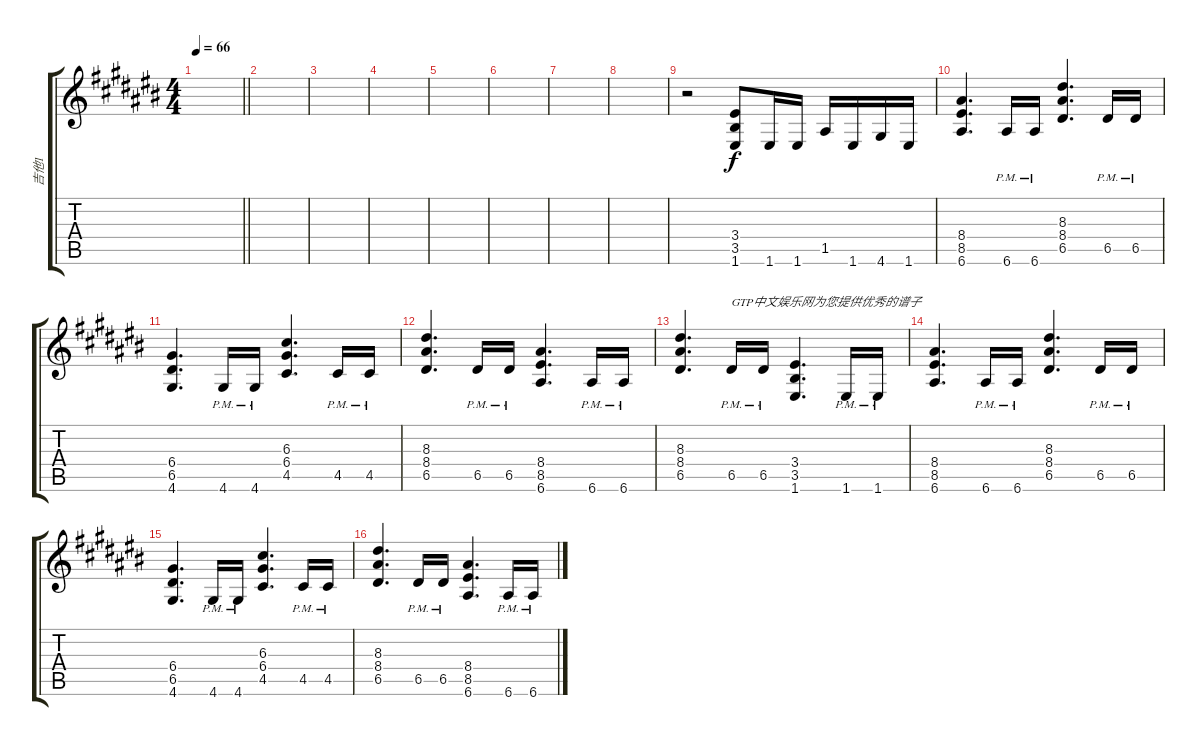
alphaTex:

\track ("吉他1" "吉他1") {instrument overdrivenguitar}
\staff {score tabs}
\tuning (E4 B3 G3 D3 A2 E2) {hide}
\ts (4 4)
\tempo 66
\clef g2
\barLineRight lightlight
\ks c#
|
|
|
|
|
|
|
|
r.2 (3.4 3.5 1.6).8{volume 5 instrument distortionguitar} 1.6.16 1.6.16 1.5.16 1.6.16 4.6.16 1.6.16 |
(8.4 8.5 6.6).4{d} 6.6{pm}.16 6.6{pm}.16 (8.3 8.4 6.5).4{d} 6.5{pm}.16 6.5{pm}.16 |
(6.4 6.5 4.6).4{d} 4.6{pm}.16 4.6{pm}.16 (6.3 6.4 4.5).4{d} 4.5{pm}.16 4.5{pm}.16 |
(8.3 8.4 6.5).4{d} 6.5{pm}.16 6.5{pm}.16 (8.4 8.5 6.6).4{d} 6.6{pm}.16 6.6{pm}.16 |
(8.3 8.4 6.5).4{d} 6.5{pm}.16{txt "GTP中文娱乐网为您提供优秀的谱子"} 6.5{pm}.16 (3.4 3.5 1.6).4{d} 1.6{pm}.16 1.6{pm}.16 |
(8.4 8.5 6.6).4{d} 6.6{pm}.16 6.6{pm}.16 (8.3 8.4 6.5).4{d} 6.5{pm}.16 6.5{pm}.16 |
(6.4 6.5 4.6).4{d} 4.6{pm}.16 4.6{pm}.16 (6.3 6.4 4.5).4{d} 4.5{pm}.16 4.5{pm}.16 |
(8.3 8.4 6.5).4{d} 6.5{pm}.16 6.5{pm}.16 (8.4 8.5 6.6).4{d} 6.6{pm}.16 6.6{pm}.16
